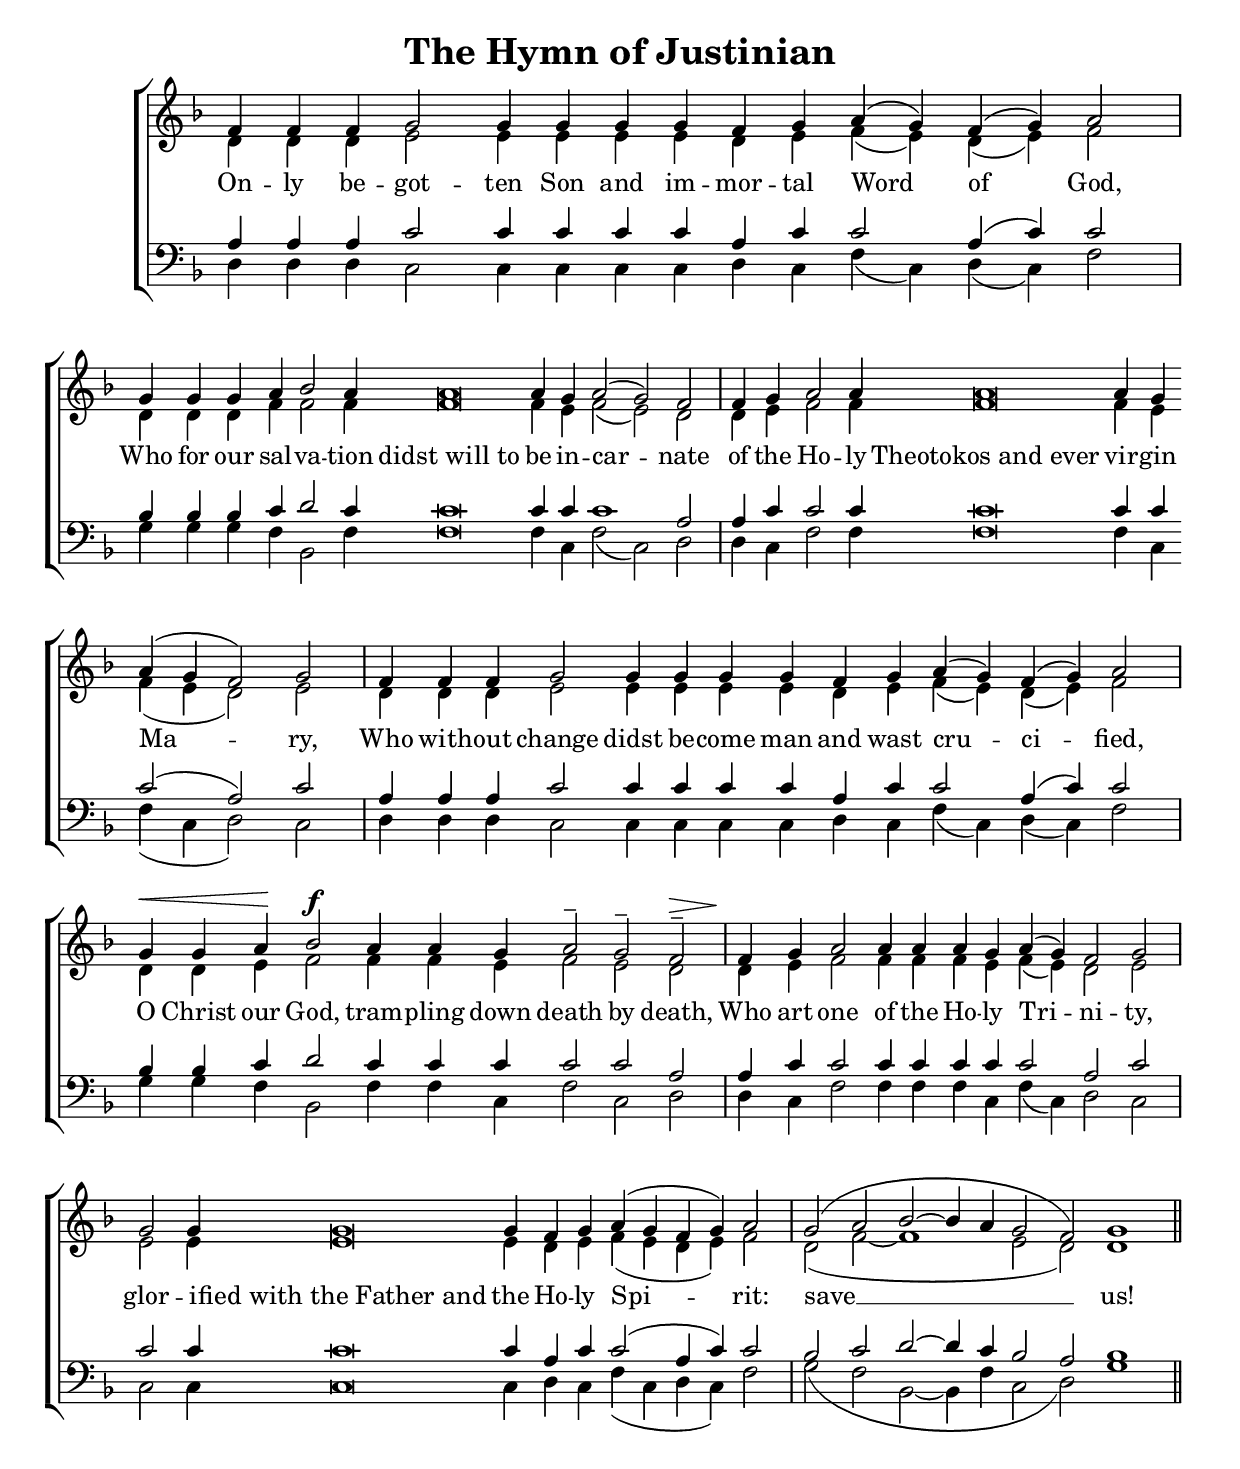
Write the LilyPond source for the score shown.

  \include "global_include.ly"

  \header {
    title = "The Hymn of Justinian"
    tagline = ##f
  }

  sopranoVoice = \relative c' {
  f4 f f g2 g4 g g g f g a( g) f( g) a2 \bar "|"
  g4 g g a bf2 a4 a\breve a4 \bar "" g a2( g) f2 \bar "|"
  f4 g a2 a4 a\breve a4 g a( g f2) g \bar "|"
  f4 f f g2 g4 g g g f4 g a( g) f( g) a2 \bar "|"
  g4^\< g a\! bf2^\f a4 a g a2-- g-- f--^\> \bar "|"
  f4\! g a2 a4 a a g a( g) f2 g \bar "|"
  g2 g4 g\breve g4 f4 g a( g f g) a2 \bar "|"
  g2( a bf2~ bf4 a g2 f) g1 \bar "||"
  }

  altoVoice = \relative c' {
  d4 d d e2 e4 e \bar "" e e d e f( e) d( e) f2 \bar "|"
  d4 d d f f2 f4 f\breve f4 e f2( e) d2 \bar "|"
  d4 e f2 f4 f\breve f4 e \bar "" f( e d2) e \bar "|"
  d4 d d e2 e4 e e e \bar "" d4 e f( e) d( e) f2 \bar "|"
  d4 d e f2 f4 f e \bar "" f2 e d \bar "|"
  d4 e f2 f4 f f e \bar "" f( e) d2 e \bar "|"
  e2 e4 e\breve e4 \bar "" d4 e f( e d e) f2 \bar "|"
  d2( f2~ f1 e2 d) d1 \bar "||"
  }

  tenorVoice = \relative c' {
  a4 a a c2 c4 c c c a c c2 a4( c) c2
  bf4 bf bf c d2 c4 c\breve c4 c c1 a2
  a4 c c2 c4 c\breve c4 c c2( a) c2
  a4 a a c2 c4 c c c a c c2 a4( c) c2
  bf4 bf c d2 c4 c c c2 c a
  a4 c c2 c4 c c c c2 a c
  c2 c4 c\breve c4 a c c2( a4 c) c2
  bf2( c d~ d4 c bf2 a bf1
  }

  bassVoice = \relative c {
  d4 d d c2 c4 c c c d c f( c) d( c) f2 \bar "|"
  g4 g g f bf,2 f'4 f\breve f4 c f2( c) d2 \bar "|"
  d4 c f2 f4 f\breve f4 c f( c d2) c \bar "|"
  d4 d d c2 c4 c c c d4 c f( c) d( c) f2 \bar "|"
  g4 g f bf,2 f'4 f c f2 c d \bar "|"
  d4 c f2 f4 f f c f( c) d2 c \bar "|"
  c2 c4 c\breve c4 d4 c f( c d c) f2 \bar "|"
  g2( f bf,2~ bf4 f' c2 d) g1 \bar "||"
  }

  words = \lyricmode {
  On -- ly be -- got -- ten Son and im -- mor -- tal Word of God,
  Who for our sal -- va -- tion "didst will to" be in -- car -- nate
  of the Ho -- ly "Theotokos and ever" vir -- gin Ma -- ry,
  Who with -- out change didst be -- come man and wast cru -- ci -- fied,
  O Christ our God, tram -- pling down death by death,
  Who art one of the Ho -- ly Tri -- ni -- ty, glor -- i -- "fied with the Father and" the Ho -- ly Spi -- rit:
  save __ us!
  }

  \include "global_score.ly"
